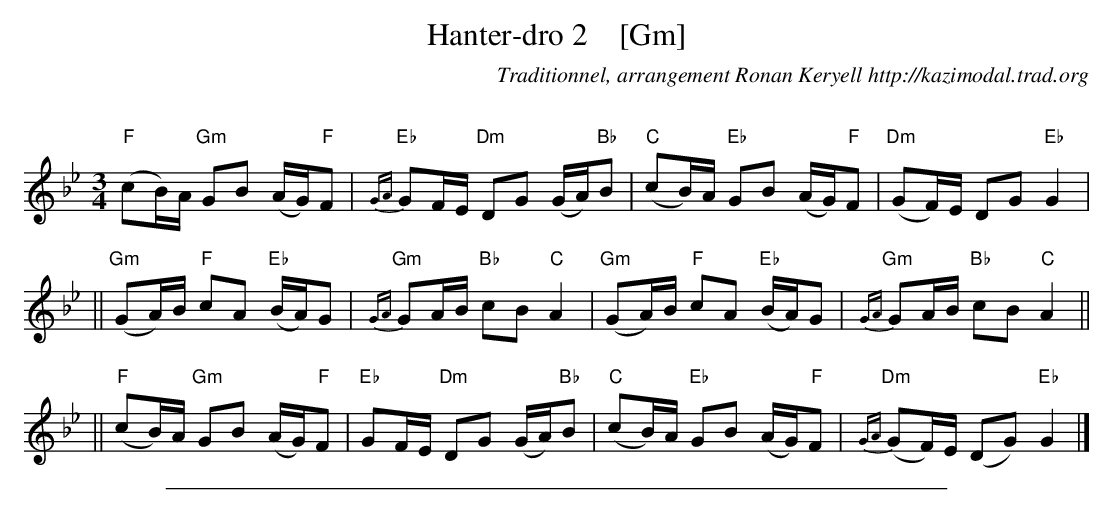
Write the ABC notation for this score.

X:1
T: Hanter-dro 2    [Gm]
C:Traditionnel, arrangement Ronan Keryell http://kazimodal.trad.org
Q:C2=116
M:3/4
K:Gm
  "F"(cB/2)A/2 "Gm"GB (A/2G/2)"F"F | {GA}"Eb"GF/2E/2 "Dm"DG (G/2A/2)"Bb"B \
| "C"(cB/2)A/2 "Eb"GB (A/2G/2)"F"F | "Dm"(GF/2)E/2 DG "Eb"G2 |
|| "Gm"(GA/2)B/2 "F"cA "Eb"(B/2A/2)G | "Gm"{GA}GA/2B/2 "Bb"cB "C"A2 \
| "Gm"(GA/2)B/2 "F"cA "Eb"(B/2A/2)G | "Gm"{GA}GA/2B/2 "Bb"cB "C"A2 ||
|| "F"(cB/2)A/2 "Gm"GB (A/2G/2)"F"F | "Eb"GF/2E/2 "Dm"DG (G/2A/2)"Bb"B \
|  "C"(cB/2)A/2 "Eb"GB (A/2G/2)"F"F | "Dm"{GA}(GF/2)E/2 (DG) "Eb"G2 |]
